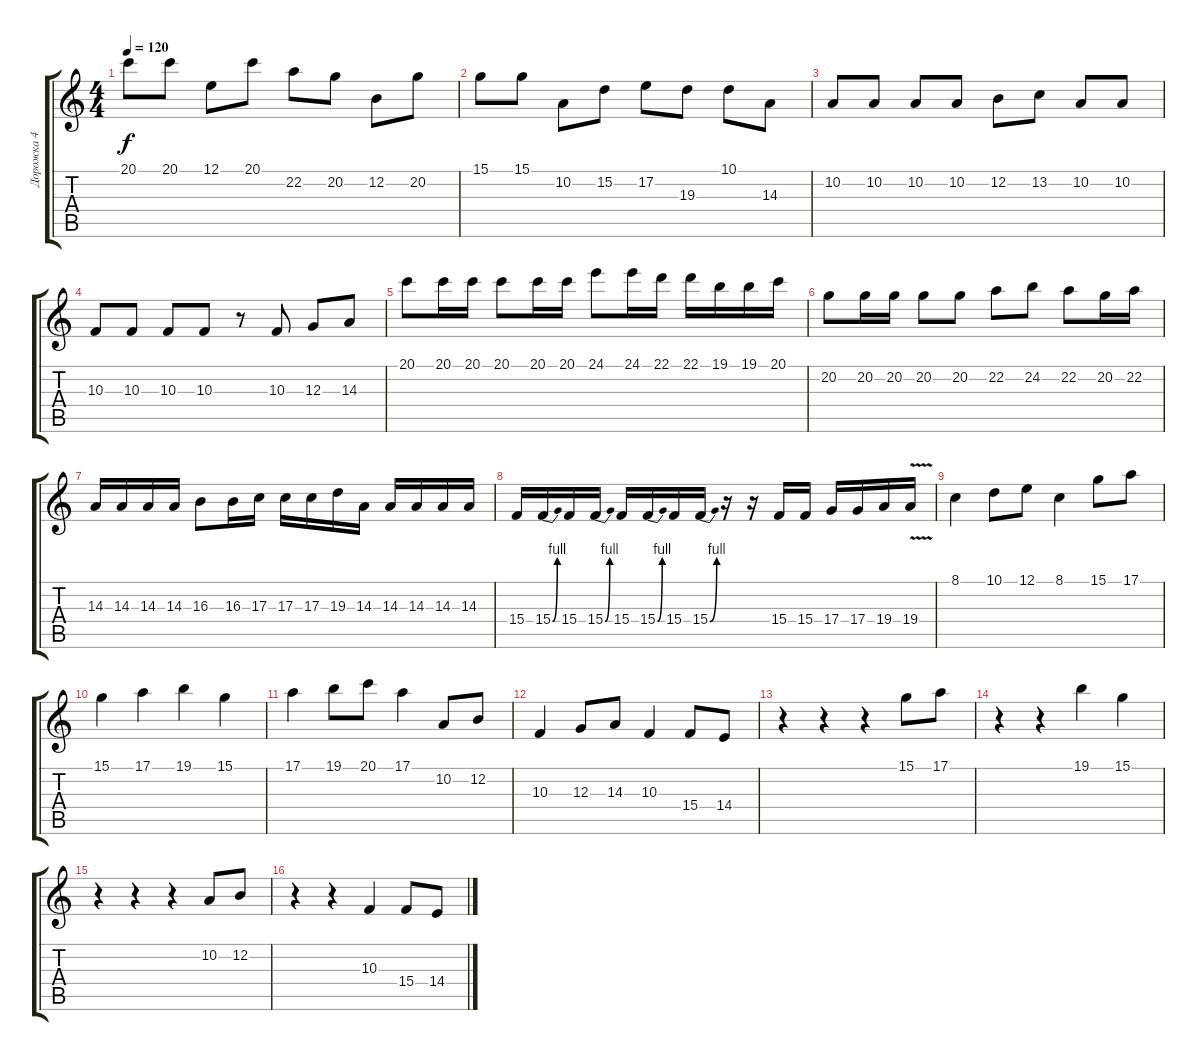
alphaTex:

\track ("Дорожка 4" "Дорожка 4") {instrument electricgrandpiano}
\staff {score tabs}
\tuning (E4 B3 G3 D3 A2 E2) {hide}
\ts (4 4)
\tempo 120
\clef g2
\ks c
20.1.8{dy f} 20.1.8 12.1.8 20.1.8 22.2.8 20.2.8 12.2.8 20.2.8 |
15.1.8 15.1.8 10.2.8 15.2.8 17.2.8 19.3.8 10.1.8 14.3.8 |
10.2.8 10.2.8 10.2.8 10.2.8 12.2.8 13.2.8 10.2.8 10.2.8 |
10.3.8 10.3.8 10.3.8 10.3.8 r.8 10.3.8 12.3.8 14.3.8 |
20.1.8 20.1.16 20.1.16 20.1.8 20.1.16 20.1.16 24.1.8 24.1.16 22.1.16 22.1.16 19.1.16 19.1.16 20.1.16 |
20.2.8 20.2.16 20.2.16 20.2.8 20.2.8 22.2.8 24.2.8 22.2.8 20.2.16 22.2.16 |
14.3.16 14.3.16 14.3.16 14.3.16 16.3.8 16.3.16 17.3.16 17.3.16 17.3.16 19.3.16 14.3.16 14.3.16 14.3.16 14.3.16 14.3.16 |
15.4.16 15.4{be (bend 0 0 60 4)}.16 15.4.16 15.4{be (bend 0 0 60 4)}.16 15.4.16 15.4{be (bend 0 0 60 4)}.16 15.4.16 15.4{be (bend 0 0 60 4)}.16 r.16 r.16 15.4.16 15.4.16 17.4.16 17.4.16 19.4.16 19.4{v}.16 |
8.1.4{instrument electricgrandpiano} 10.1.8 12.1.8 8.1.4 15.1.8 17.1.8 |
15.1.4 17.1.4 19.1.4 15.1.4 |
17.1.4 19.1.8 20.1.8 17.1.4 10.2.8 12.2.8 |
10.3.4 12.3.8 14.3.8 10.3.4 15.4.8 14.4.8 |
r.4 r.4 r.4 15.1.8 17.1.8 |
r.4 r.4 19.1.4 15.1.4 |
r.4 r.4 r.4 10.2.8 12.2.8 |
r.4 r.4 10.3.4 15.4.8 14.4.8
